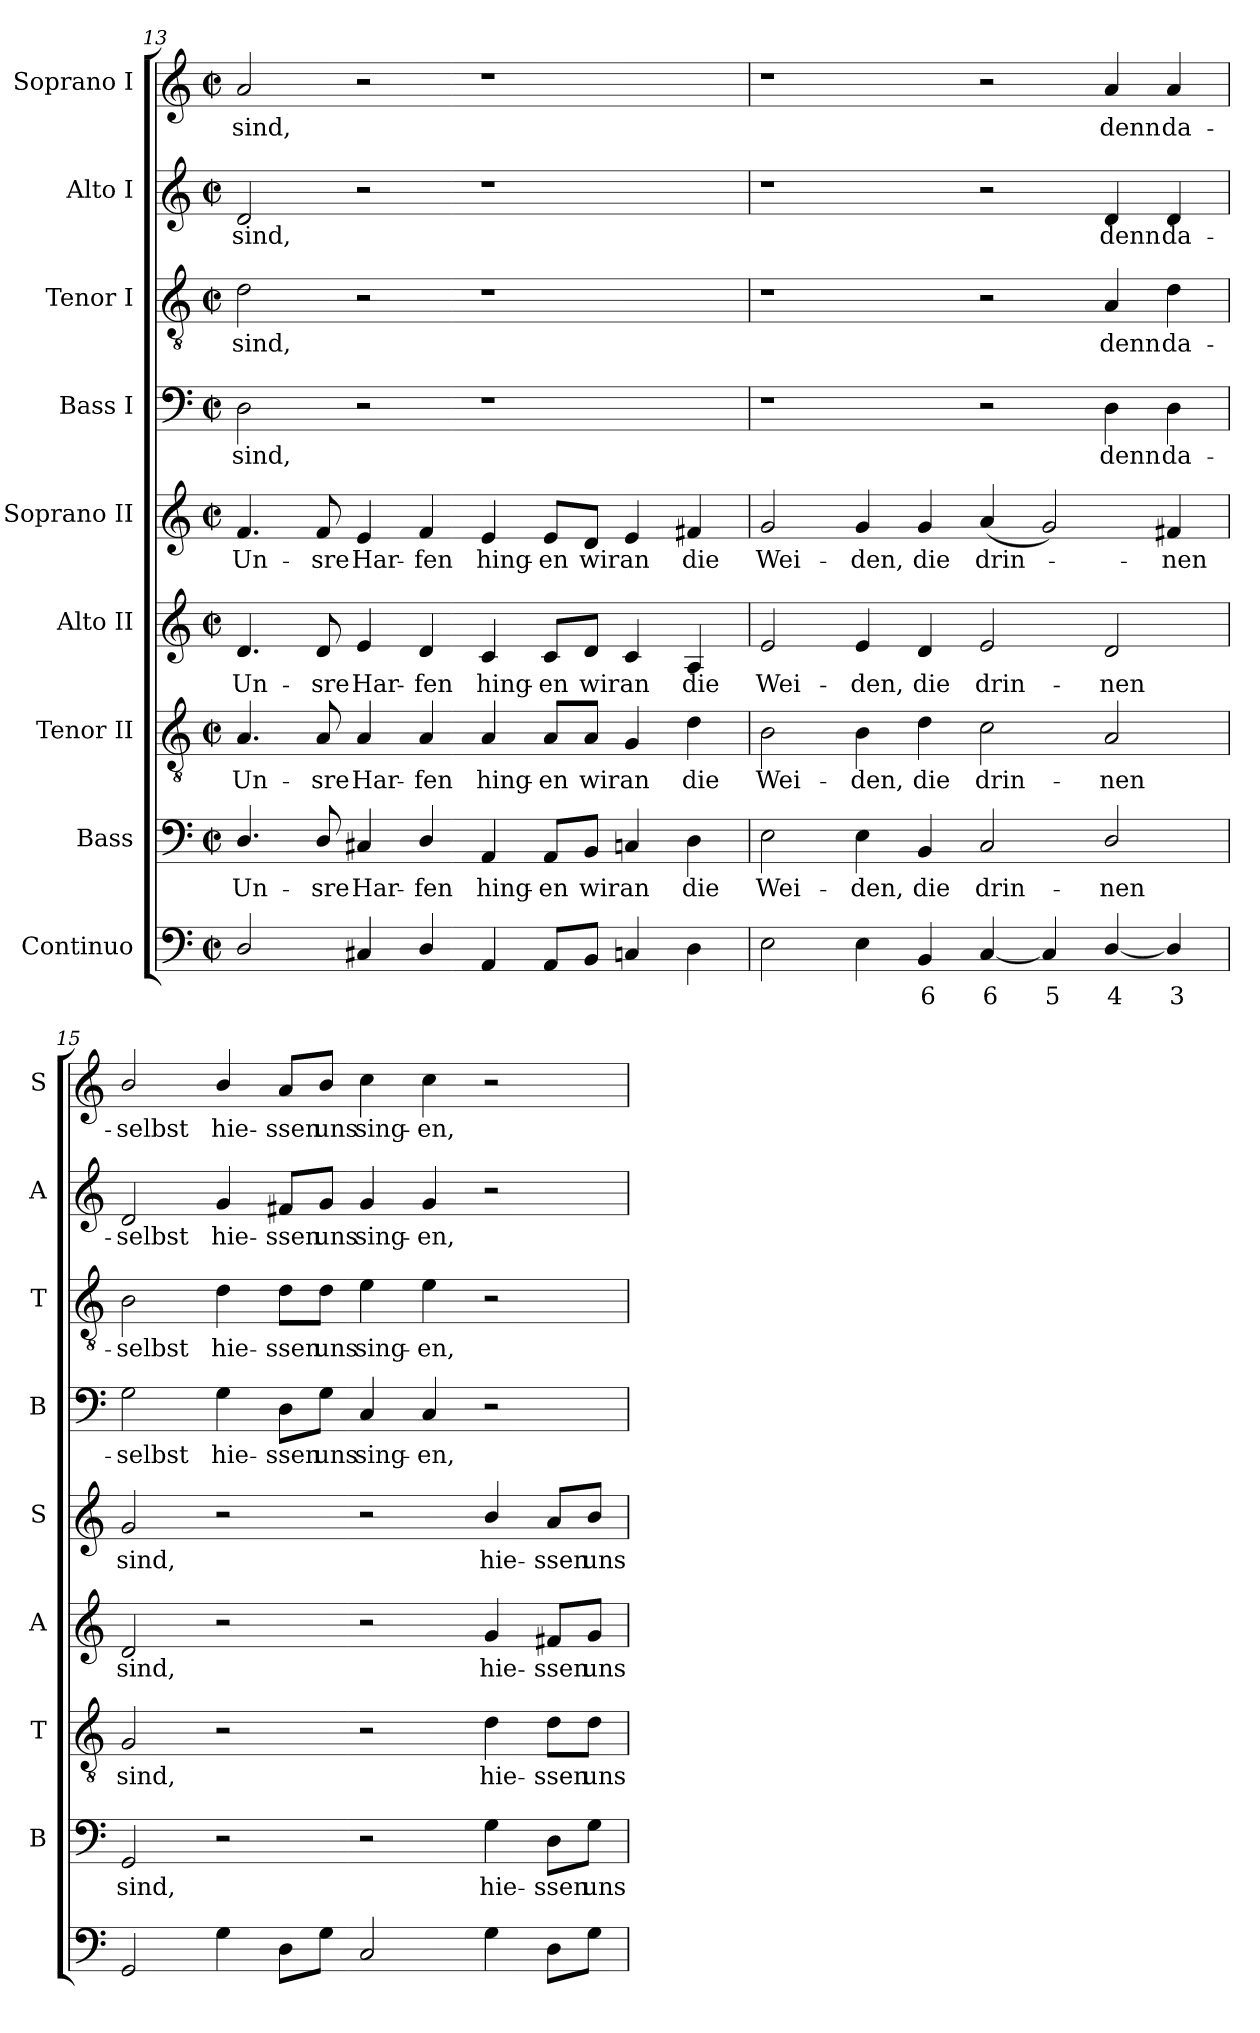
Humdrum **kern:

**kern	**text	**kern	**text	**kern	**text	**kern	**text	**kern	**text	**kern	**text	**kern	**text	**kern	**text	**kern	**text
*part9	*part9	*part8	*part8	*part7	*part7	*part6	*part6	*part5	*part5	*part4	*part4	*part3	*part3	*part2	*part2	*part1	*part1
*staff9	*staff9	*staff8	*staff8	*staff7	*staff7	*staff6	*staff6	*staff5	*staff5	*staff4	*staff4	*staff3	*staff3	*staff2	*staff2	*staff1	*staff1
*I"Continuo	*	*I"Bass	*	*I"Tenor II	*	*I"Alto II	*	*I"Soprano II	*	*I"Bass I	*	*I"Tenor I	*	*I"Alto I	*	*I"Soprano I	*
*	*	*I'B	*	*I'T	*	*I'A	*	*I'S	*	*I'B	*	*I'T	*	*I'A	*	*I'S	*
!!LO:LB:g=z
*clefF4	*	*clefF4	*	*clefGv2	*	*clefG2	*	*clefG2	*	*clefF4	*	*clefGv2	*	*clefG2	*	*clefG2	*
*k[]	*	*k[]	*	*k[]	*	*k[]	*	*k[]	*	*k[]	*	*k[]	*	*k[]	*	*k[]	*
*C:	*	*C:	*	*C:	*	*C:	*	*C:	*	*C:	*	*C:	*	*C:	*	*C:	*
*M4/2	*	*M4/2	*	*M4/2	*	*M4/2	*	*M4/2	*	*M4/2	*	*M4/2	*	*M4/2	*	*M4/2	*
*met(c|)	*	*met(c|)	*	*met(c|)	*	*met(c|)	*	*met(c|)	*	*met(c|)	*	*met(c|)	*	*met(c|)	*	*met(c|)	*
=13	=13	=13	=13	=13	=13	=13	=13	=13	=13	=13	=13	=13	=13	=13	=13	=13	=13
!	!	!	!LO:LY:b	!	!LO:LY:b	!	!LO:LY:b	!	!LO:LY:b	!	!LO:LY:b	!	!LO:LY:b	!	!LO:LY:b	!	!LO:LY:b
2D/	.	4.D/	Un-	4.A	Un-	4.d	Un-	4.f	Un-	2D	sind,	2d	sind,	2d	sind,	2a	sind,
!	!	!	!LO:LY:b	!	!LO:LY:b	!	!LO:LY:b	!	!LO:LY:b	!	!	!	!	!	!	!	!
.	.	8D/	-sre	8A	-sre	8d	-sre	8f	-sre	.	.	.	.	.	.	.	.
!	!	!	!LO:LY:b	!	!LO:LY:b	!	!LO:LY:b	!	!LO:LY:b	!	!	!	!	!	!	!	!
4C#X	.	4C#X	Har-	4A	Har-	4e	Har-	4e	Har-	2r	.	2r	.	2r	.	2r	.
!	!	!	!LO:LY:b	!	!LO:LY:b	!	!LO:LY:b	!	!LO:LY:b	!	!	!	!	!	!	!	!
4D/	.	4D/	-fen	4A	-fen	4d	-fen	4f	-fen	.	.	.	.	.	.	.	.
!	!	!	!LO:LY:b	!	!LO:LY:b	!	!LO:LY:b	!	!LO:LY:b	!	!	!	!	!	!	!	!
4AA	.	4AA	hing-	4A	hing-	4c	hing-	4e	hing-	1r	.	1r	.	1r	.	1r	.
!	!	!	!LO:LY:b	!	!LO:LY:b	!	!LO:LY:b	!	!LO:LY:b	!	!	!	!	!	!	!	!
8AAL	.	8AA/L	-en	8A/L	-en	8c/L	-en	8e/L	-en	.	.	.	.	.	.	.	.
!	!	!	!LO:LY:b	!	!LO:LY:b	!	!LO:LY:b	!	!LO:LY:b	!	!	!	!	!	!	!	!
8BBJ	.	8BB/J	wir	8A/J	wir	8d/J	wir	8d/J	wir	.	.	.	.	.	.	.	.
!	!	!	!LO:LY:b	!	!LO:LY:b	!	!LO:LY:b	!	!LO:LY:b	!	!	!	!	!	!	!	!
4Cn	.	4Cn	an	4G	an	4c	an	4e	an	.	.	.	.	.	.	.	.
!	!	!	!LO:LY:b	!	!LO:LY:b	!	!LO:LY:b	!	!LO:LY:b	!	!	!	!	!	!	!	!
4D	.	4D	die	4d	die	4A	die	4f#X	die	.	.	.	.	.	.	.	.
=14	=14	=14	=14	=14	=14	=14	=14	=14	=14	=14	=14	=14	=14	=14	=14	=14	=14
!	!	!	!LO:LY:b	!	!LO:LY:b	!	!LO:LY:b	!	!LO:LY:b	!	!	!	!	!	!	!	!
2E	.	2E	Wei-	2B	Wei-	2e	Wei-	2g	Wei-	1r	.	1r	.	1r	.	1r	.
!	!	!	!LO:LY:b	!	!LO:LY:b	!	!LO:LY:b	!	!LO:LY:b	!	!	!	!	!	!	!	!
4E	.	4E	-den,	4B	-den,	4e	-den,	4g	-den,	.	.	.	.	.	.	.	.
!	!LO:LY:b	!	!LO:LY:b	!	!LO:LY:b	!	!LO:LY:b	!	!LO:LY:b	!	!	!	!	!	!	!	!
4BB	6	4BB	die	4d	die	4d	die	4g	die	.	.	.	.	.	.	.	.
!	!LO:LY:b	!	!LO:LY:b	!	!LO:LY:b	!	!LO:LY:b	!	!LO:LY:b	!	!	!	!	!	!	!	!
[4C	6	2C	drin-	2c	drin-	2e	drin-	(<4a	drin-	2r	.	2r	.	2r	.	2r	.
!	!LO:LY:b	!	!	!	!	!	!	!	!	!	!	!	!	!	!	!	!
4C]	5	.	.	.	.	.	.	2g)	.	.	.	.	.	.	.	.	.
!	!LO:LY:b	!	!LO:LY:b	!	!LO:LY:b	!	!LO:LY:b	!	!	!	!LO:LY:b	!	!LO:LY:b	!	!LO:LY:b	!	!LO:LY:b
[4D/	4	2D/	-nen	2A	-nen	2d	-nen	.	.	4D	denn	4A	denn	4d	denn	4a	denn
!	!LO:LY:b	!	!	!	!	!	!	!	!LO:LY:b	!	!LO:LY:b	!	!LO:LY:b	!	!LO:LY:b	!	!LO:LY:b
4D/]	3	.	.	.	.	.	.	4f#X	nen	4D	da-	4d	da-	4d	da-	4a	da-
=15	=15	=15	=15	=15	=15	=15	=15	=15	=15	=15	=15	=15	=15	=15	=15	=15	=15
!	!	!	!LO:LY:b	!	!LO:LY:b	!	!LO:LY:b	!	!LO:LY:b	!	!LO:LY:b	!	!LO:LY:b	!	!LO:LY:b	!	!LO:LY:b
2GG	.	2GG	sind,	2G	sind,	2d	sind,	2g	sind,	2G	-selbst	2B	-selbst	2d	-selbst	2b/	-selbst
!	!	!	!	!	!	!	!	!	!	!	!LO:LY:b	!	!LO:LY:b	!	!LO:LY:b	!	!LO:LY:b
4G	.	2r	.	2r	.	2r	.	2r	.	4G	hie-	4d	hie-	4g	hie-	4b/	hie-
!	!	!	!	!	!	!	!	!	!	!	!LO:LY:b	!	!LO:LY:b	!	!LO:LY:b	!	!LO:LY:b
8DL	.	.	.	.	.	.	.	.	.	8D\L	-ssen	8d\L	-ssen	8f#X/L	-ssen	8a/L	-ssen
!	!	!	!	!	!	!	!	!	!	!	!LO:LY:b	!	!LO:LY:b	!	!LO:LY:b	!	!LO:LY:b
8GJ	.	.	.	.	.	.	.	.	.	8G\J	uns	8d\J	uns	8g/J	uns	8b/J	uns
!	!	!	!	!	!	!	!	!	!	!	!LO:LY:b	!	!LO:LY:b	!	!LO:LY:b	!	!LO:LY:b
2C	.	2r	.	2r	.	2r	.	2r	.	4C	sing-	4e	sing-	4g	sing-	4cc	sing-
!	!	!	!	!	!	!	!	!	!	!	!LO:LY:b	!	!LO:LY:b	!	!LO:LY:b	!	!LO:LY:b
.	.	.	.	.	.	.	.	.	.	4C	-en,	4e	-en,	4g	-en,	4cc	-en,
!	!	!	!LO:LY:b	!	!LO:LY:b	!	!LO:LY:b	!	!LO:LY:b	!	!	!	!	!	!	!	!
4G	.	4G	hie-	4d	hie-	4g	hie-	4b/	hie-	2r	.	2r	.	2r	.	2r	.
!	!	!	!LO:LY:b	!	!LO:LY:b	!	!LO:LY:b	!	!LO:LY:b	!	!	!	!	!	!	!	!
8DL	.	8D\L	-ssen	8d\L	-ssen	8f#X/L	-ssen	8a/L	-ssen	.	.	.	.	.	.	.	.
!	!	!	!LO:LY:b	!	!LO:LY:b	!	!LO:LY:b	!	!LO:LY:b	!	!	!	!	!	!	!	!
8GJ	.	8G\J	uns	8d\J	uns	8g/J	uns	8b/J	uns	.	.	.	.	.	.	.	.
=	=	=	=	=	=	=	=	=	=	=	=	=	=	=	=	=	=
*-	*-	*-	*-	*-	*-	*-	*-	*-	*-	*-	*-	*-	*-	*-	*-	*-	*-
